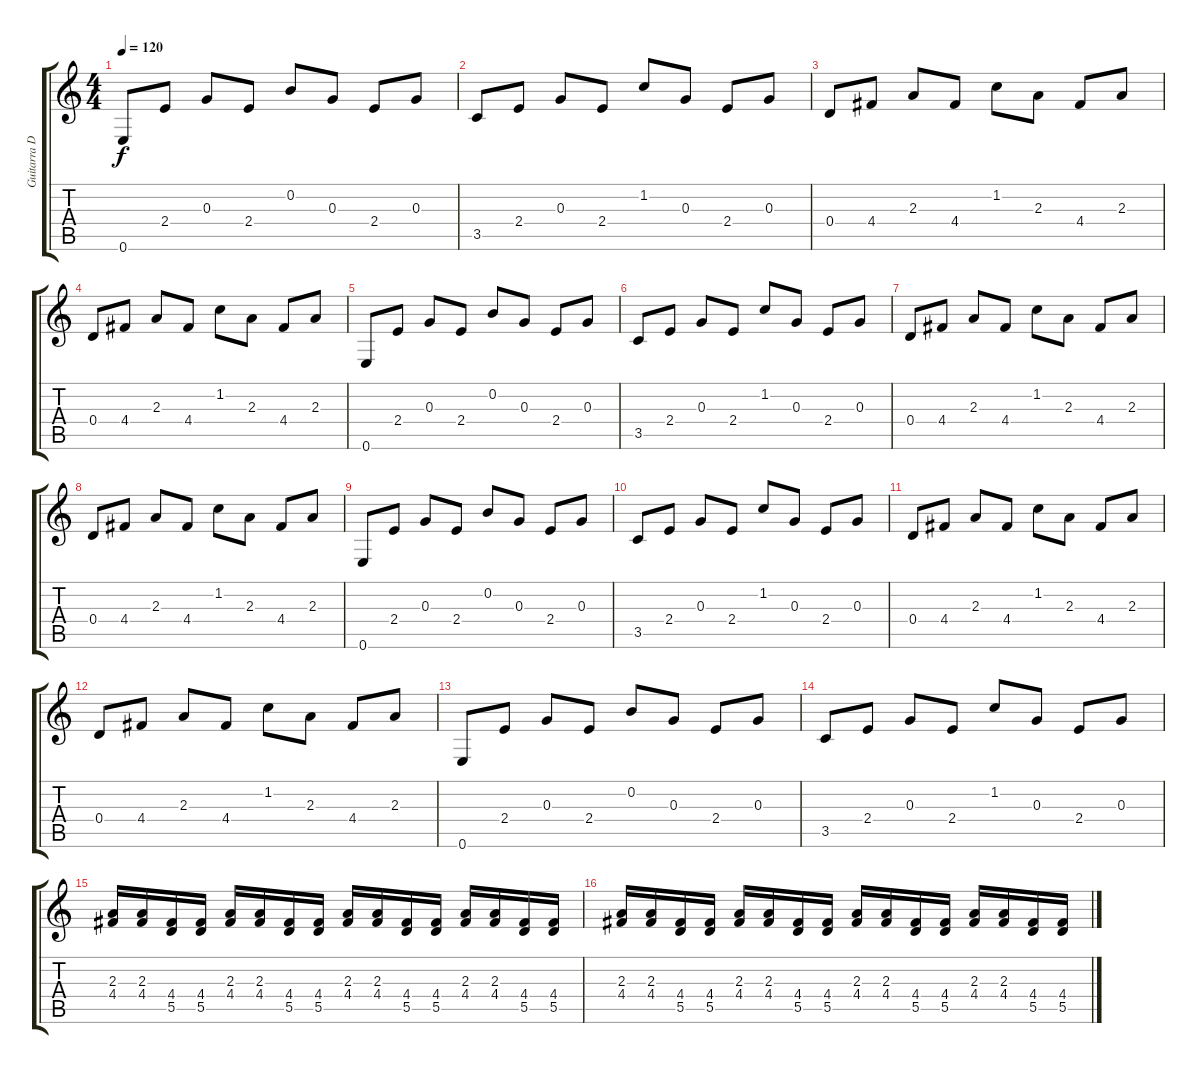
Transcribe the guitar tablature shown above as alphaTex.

\track ("Guitarra Dist." "Guitarra D") {instrument electricguitarclean}
\staff {score tabs}
\tuning (E4 B3 G3 D3 A2 E2) {hide}
\ts (4 4)
\tempo 120
\clef g2
\ks c
0.6.8{dy f} 2.4.8 0.3.8 2.4.8 0.2.8 0.3.8 2.4.8 0.3.8 |
3.5.8 2.4.8 0.3.8 2.4.8 1.2.8 0.3.8 2.4.8 0.3.8 |
0.4.8 4.4.8 2.3.8 4.4.8 1.2.8 2.3.8 4.4.8 2.3.8 |
0.4.8 4.4.8 2.3.8 4.4.8 1.2.8 2.3.8 4.4.8 2.3.8 |
0.6.8 2.4.8 0.3.8 2.4.8 0.2.8 0.3.8 2.4.8 0.3.8 |
3.5.8 2.4.8 0.3.8 2.4.8 1.2.8 0.3.8 2.4.8 0.3.8 |
0.4.8 4.4.8 2.3.8 4.4.8 1.2.8 2.3.8 4.4.8 2.3.8 |
0.4.8 4.4.8 2.3.8 4.4.8 1.2.8 2.3.8 4.4.8 2.3.8 |
0.6.8 2.4.8 0.3.8 2.4.8 0.2.8 0.3.8 2.4.8 0.3.8 |
3.5.8 2.4.8 0.3.8 2.4.8 1.2.8 0.3.8 2.4.8 0.3.8 |
0.4.8 4.4.8 2.3.8 4.4.8 1.2.8 2.3.8 4.4.8 2.3.8 |
0.4.8 4.4.8 2.3.8 4.4.8 1.2.8 2.3.8 4.4.8 2.3.8 |
0.6.8 2.4.8 0.3.8 2.4.8 0.2.8 0.3.8 2.4.8 0.3.8 |
3.5.8 2.4.8 0.3.8 2.4.8 1.2.8 0.3.8 2.4.8 0.3.8 |
(2.3 4.4).16 (2.3 4.4).16 (4.4 5.5).16 (4.4 5.5).16 (2.3 4.4).16 (2.3 4.4).16 (4.4 5.5).16 (4.4 5.5).16 (2.3 4.4).16 (2.3 4.4).16 (4.4 5.5).16 (4.4 5.5).16 (2.3 4.4).16 (2.3 4.4).16 (4.4 5.5).16 (4.4 5.5).16 |
(2.3 4.4).16 (2.3 4.4).16 (4.4 5.5).16 (4.4 5.5).16 (2.3 4.4).16 (2.3 4.4).16 (4.4 5.5).16 (4.4 5.5).16 (2.3 4.4).16 (2.3 4.4).16 (4.4 5.5).16 (4.4 5.5).16 (2.3 4.4).16 (2.3 4.4).16 (4.4 5.5).16 (4.4 5.5).16
